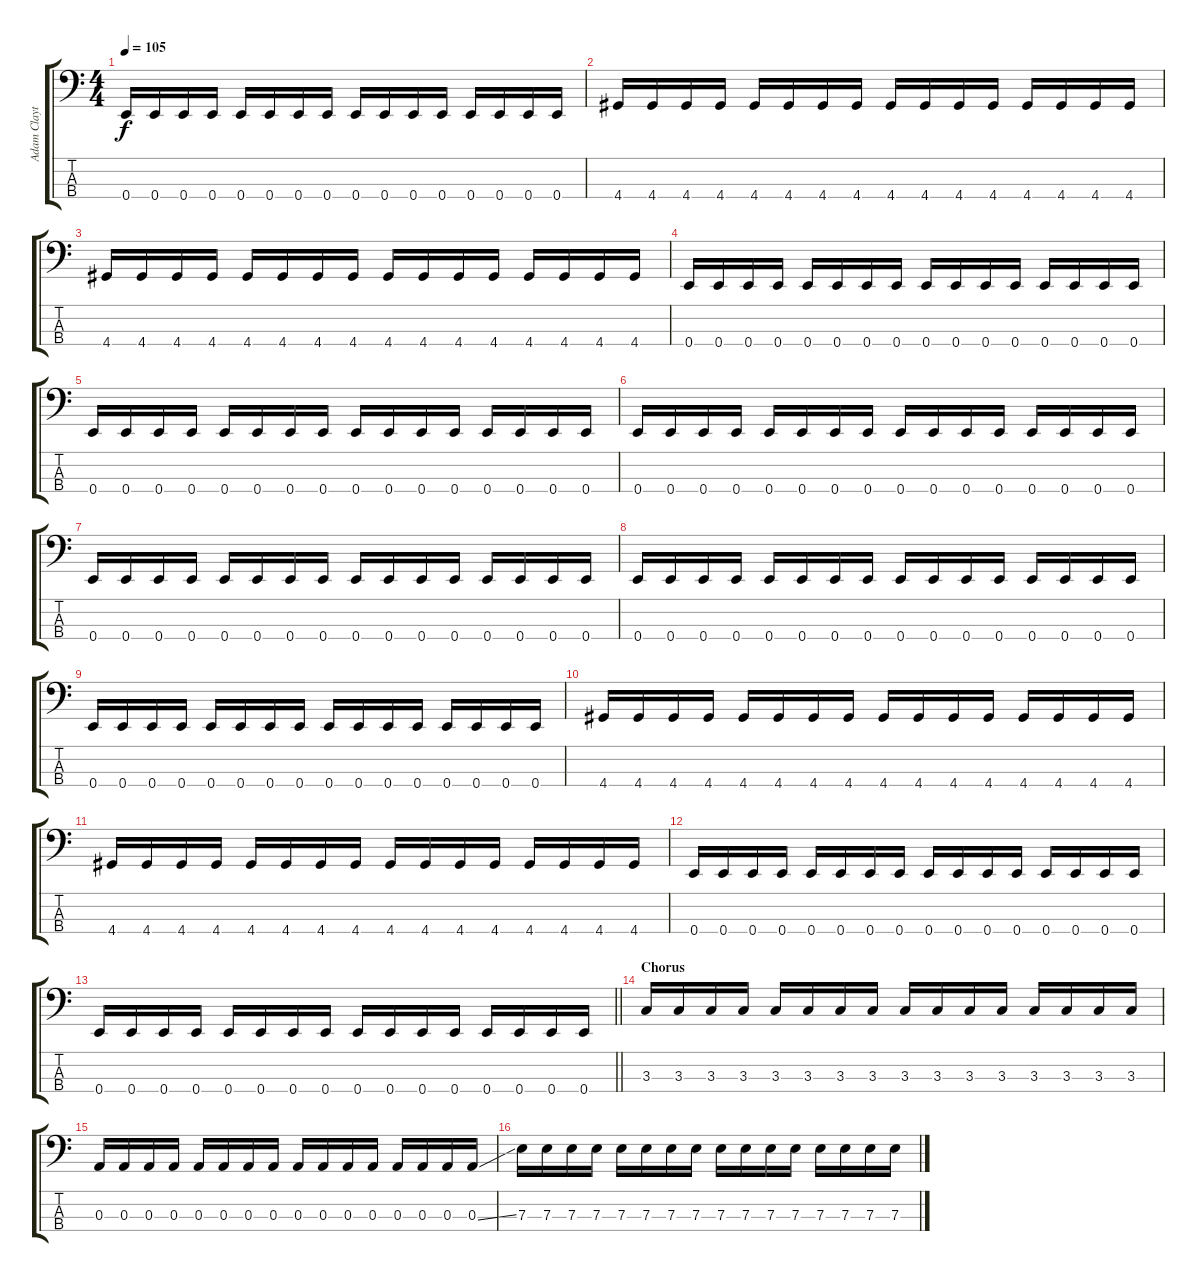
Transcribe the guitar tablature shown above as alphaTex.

\track ("Adam Clayton" "Adam Clayt") {instrument electricbassfinger}
\staff {score tabs}
\tuning (G2 D2 A1 E1) {hide}
\ts (4 4)
\tempo 105
\clef f4
\ks c
0.4.16{dy f} 0.4.16 0.4.16 0.4.16 0.4.16 0.4.16 0.4.16 0.4.16 0.4.16 0.4.16 0.4.16 0.4.16 0.4.16 0.4.16 0.4.16 0.4.16 |
4.4.16 4.4.16 4.4.16 4.4.16 4.4.16 4.4.16 4.4.16 4.4.16 4.4.16 4.4.16 4.4.16 4.4.16 4.4.16 4.4.16 4.4.16 4.4.16 |
4.4.16 4.4.16 4.4.16 4.4.16 4.4.16 4.4.16 4.4.16 4.4.16 4.4.16 4.4.16 4.4.16 4.4.16 4.4.16 4.4.16 4.4.16 4.4.16 |
0.4.16 0.4.16 0.4.16 0.4.16 0.4.16 0.4.16 0.4.16 0.4.16 0.4.16 0.4.16 0.4.16 0.4.16 0.4.16 0.4.16 0.4.16 0.4.16 |
0.4.16 0.4.16 0.4.16 0.4.16 0.4.16 0.4.16 0.4.16 0.4.16 0.4.16 0.4.16 0.4.16 0.4.16 0.4.16 0.4.16 0.4.16 0.4.16 |
0.4.16 0.4.16 0.4.16 0.4.16 0.4.16 0.4.16 0.4.16 0.4.16 0.4.16 0.4.16 0.4.16 0.4.16 0.4.16 0.4.16 0.4.16 0.4.16 |
0.4.16 0.4.16 0.4.16 0.4.16 0.4.16 0.4.16 0.4.16 0.4.16 0.4.16 0.4.16 0.4.16 0.4.16 0.4.16 0.4.16 0.4.16 0.4.16 |
0.4.16 0.4.16 0.4.16 0.4.16 0.4.16 0.4.16 0.4.16 0.4.16 0.4.16 0.4.16 0.4.16 0.4.16 0.4.16 0.4.16 0.4.16 0.4.16 |
0.4.16 0.4.16 0.4.16 0.4.16 0.4.16 0.4.16 0.4.16 0.4.16 0.4.16 0.4.16 0.4.16 0.4.16 0.4.16 0.4.16 0.4.16 0.4.16 |
4.4.16 4.4.16 4.4.16 4.4.16 4.4.16 4.4.16 4.4.16 4.4.16 4.4.16 4.4.16 4.4.16 4.4.16 4.4.16 4.4.16 4.4.16 4.4.16 |
4.4.16 4.4.16 4.4.16 4.4.16 4.4.16 4.4.16 4.4.16 4.4.16 4.4.16 4.4.16 4.4.16 4.4.16 4.4.16 4.4.16 4.4.16 4.4.16 |
0.4.16 0.4.16 0.4.16 0.4.16 0.4.16 0.4.16 0.4.16 0.4.16 0.4.16 0.4.16 0.4.16 0.4.16 0.4.16 0.4.16 0.4.16 0.4.16 |
\barLineRight lightlight
0.4.16 0.4.16 0.4.16 0.4.16 0.4.16 0.4.16 0.4.16 0.4.16 0.4.16 0.4.16 0.4.16 0.4.16 0.4.16 0.4.16 0.4.16 0.4.16 |
\section ("" "Chorus")
3.3.16 3.3.16 3.3.16 3.3.16 3.3.16 3.3.16 3.3.16 3.3.16 3.3.16 3.3.16 3.3.16 3.3.16 3.3.16 3.3.16 3.3.16 3.3.16 |
0.3.16 0.3.16 0.3.16 0.3.16 0.3.16 0.3.16 0.3.16 0.3.16 0.3.16 0.3.16 0.3.16 0.3.16 0.3.16 0.3.16 0.3.16 0.3{ss}.16 |
7.3.16 7.3.16 7.3.16 7.3.16 7.3.16 7.3.16 7.3.16 7.3.16 7.3.16 7.3.16 7.3.16 7.3.16 7.3.16 7.3.16 7.3.16 7.3.16
